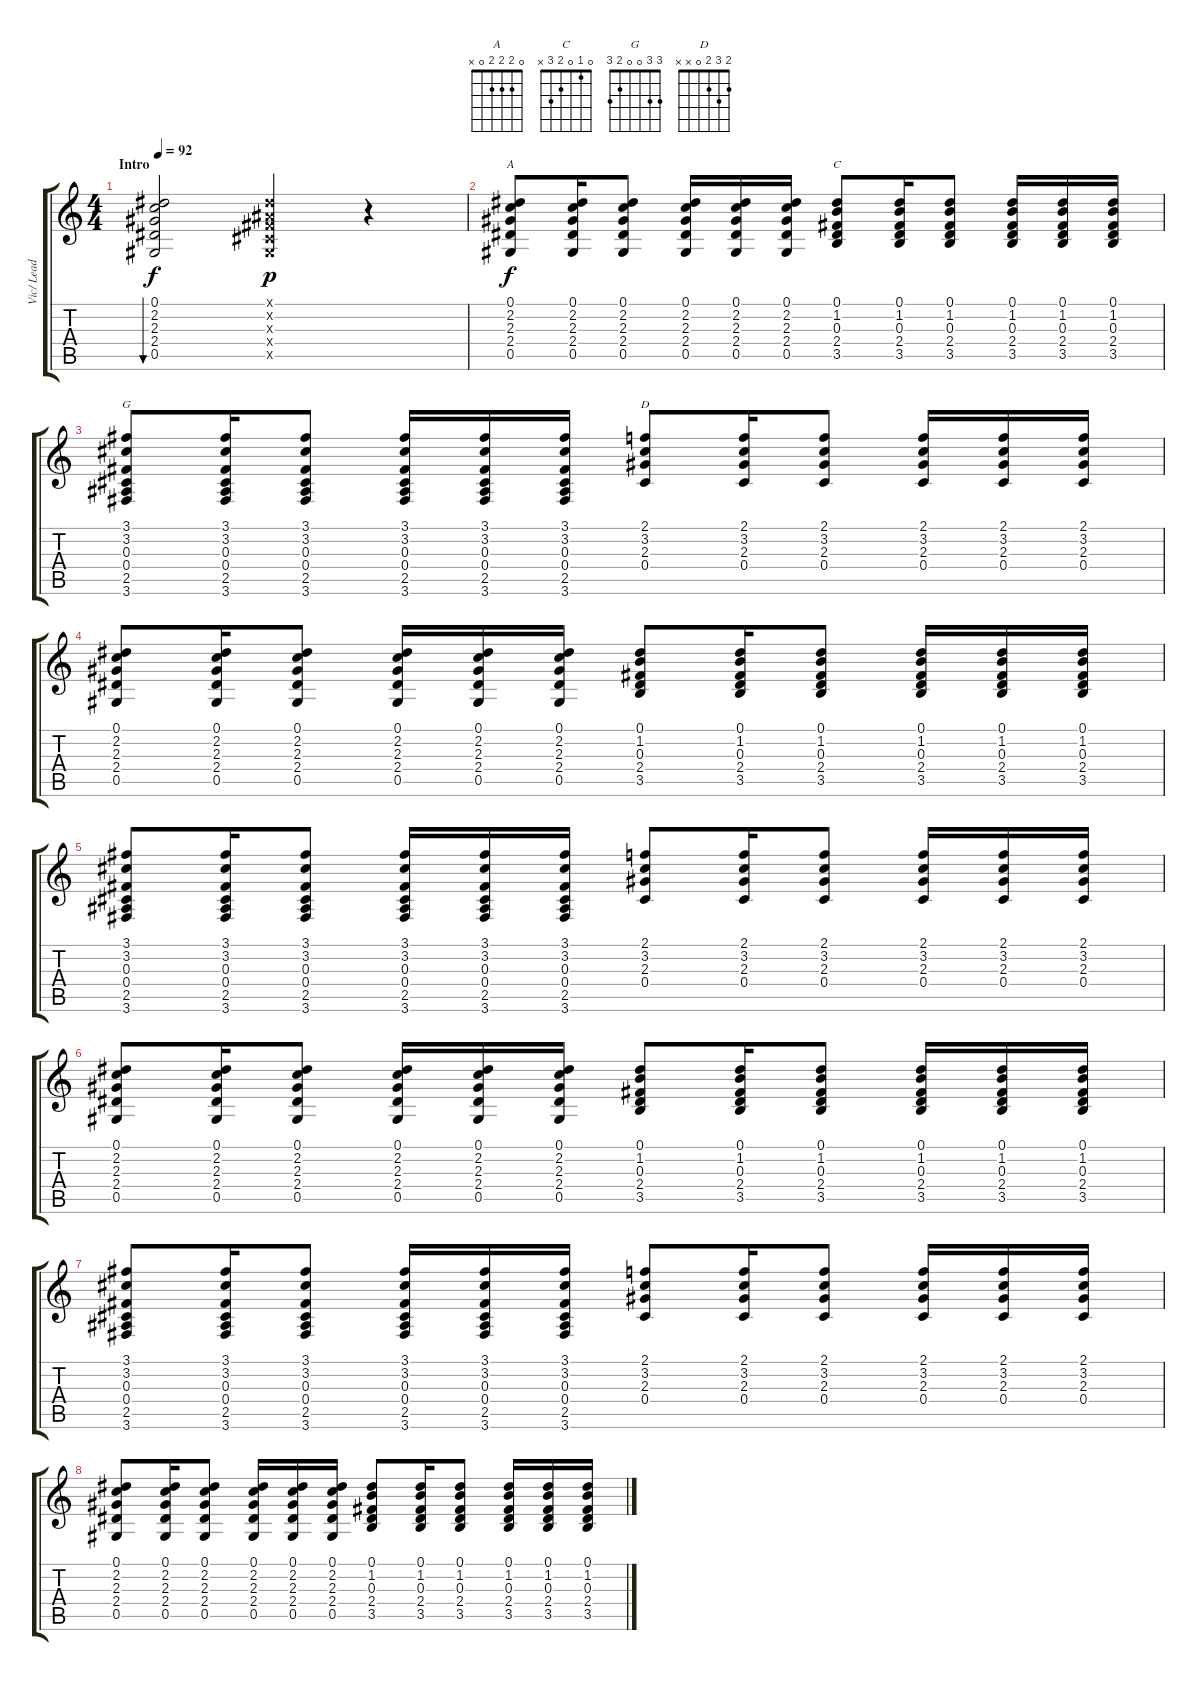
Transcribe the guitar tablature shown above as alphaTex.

\track ("Vic/ Lead" "Vic/ Lead") {instrument acousticguitarsteel}
\staff {score tabs}
\tuning (Eb4 Bb3 Gb3 Db3 Ab2 Eb2) {hide}
\chord ("A" 0 2 2 2 0 x)
\chord ("C" 0 1 0 2 3 x)
\chord ("G" 3 3 0 0 2 3)
\chord ("D" 2 3 2 0 x x)
\ts (4 4)
\section ("" "Intro")
\tempo 92
\clef g2
\ks c
(0.1 2.2 2.3 2.4 0.5).2{bu 240 dy f instrument acousticguitarsteel} (0.1{x} 0.2{x} 0.3{x} 0.4{x} 0.5{x}).4{dy p} r.4 |
(0.1 2.2 2.3 2.4 0.5).8{ch "A" dy f} (0.1 2.2 2.3 2.4 0.5).16 (0.1 2.2 2.3 2.4 0.5).8 (0.1 2.2 2.3 2.4 0.5).16 (0.1 2.2 2.3 2.4 0.5).16 (0.1 2.2 2.3 2.4 0.5).16 (0.1 1.2 0.3 2.4 3.5).8{ch "C"} (0.1 1.2 0.3 2.4 3.5).16 (0.1 1.2 0.3 2.4 3.5).8 (0.1 1.2 0.3 2.4 3.5).16 (0.1 1.2 0.3 2.4 3.5).16 (0.1 1.2 0.3 2.4 3.5).16 |
(3.1 3.2 0.3 0.4 2.5 3.6).8{ch "G"} (3.1 3.2 0.3 0.4 2.5 3.6).16 (3.1 3.2 0.3 0.4 2.5 3.6).8 (3.1 3.2 0.3 0.4 2.5 3.6).16 (3.1 3.2 0.3 0.4 2.5 3.6).16 (3.1 3.2 0.3 0.4 2.5 3.6).16 (2.1 3.2 2.3 0.4).8{ch "D"} (2.1 3.2 2.3 0.4).16 (2.1 3.2 2.3 0.4).8 (2.1 3.2 2.3 0.4).16 (2.1 3.2 2.3 0.4).16 (2.1 3.2 2.3 0.4).16 |
(0.1 2.2 2.3 2.4 0.5).8 (0.1 2.2 2.3 2.4 0.5).16 (0.1 2.2 2.3 2.4 0.5).8 (0.1 2.2 2.3 2.4 0.5).16 (0.1 2.2 2.3 2.4 0.5).16 (0.1 2.2 2.3 2.4 0.5).16 (0.1 1.2 0.3 2.4 3.5).8 (0.1 1.2 0.3 2.4 3.5).16 (0.1 1.2 0.3 2.4 3.5).8 (0.1 1.2 0.3 2.4 3.5).16 (0.1 1.2 0.3 2.4 3.5).16 (0.1 1.2 0.3 2.4 3.5).16 |
(3.1 3.2 0.3 0.4 2.5 3.6).8 (3.1 3.2 0.3 0.4 2.5 3.6).16 (3.1 3.2 0.3 0.4 2.5 3.6).8 (3.1 3.2 0.3 0.4 2.5 3.6).16 (3.1 3.2 0.3 0.4 2.5 3.6).16 (3.1 3.2 0.3 0.4 2.5 3.6).16 (2.1 3.2 2.3 0.4).8 (2.1 3.2 2.3 0.4).16 (2.1 3.2 2.3 0.4).8 (2.1 3.2 2.3 0.4).16 (2.1 3.2 2.3 0.4).16 (2.1 3.2 2.3 0.4).16 |
(0.1 2.2 2.3 2.4 0.5).8 (0.1 2.2 2.3 2.4 0.5).16 (0.1 2.2 2.3 2.4 0.5).8 (0.1 2.2 2.3 2.4 0.5).16 (0.1 2.2 2.3 2.4 0.5).16 (0.1 2.2 2.3 2.4 0.5).16 (0.1 1.2 0.3 2.4 3.5).8 (0.1 1.2 0.3 2.4 3.5).16 (0.1 1.2 0.3 2.4 3.5).8 (0.1 1.2 0.3 2.4 3.5).16 (0.1 1.2 0.3 2.4 3.5).16 (0.1 1.2 0.3 2.4 3.5).16 |
(3.1 3.2 0.3 0.4 2.5 3.6).8 (3.1 3.2 0.3 0.4 2.5 3.6).16 (3.1 3.2 0.3 0.4 2.5 3.6).8 (3.1 3.2 0.3 0.4 2.5 3.6).16 (3.1 3.2 0.3 0.4 2.5 3.6).16 (3.1 3.2 0.3 0.4 2.5 3.6).16 (2.1 3.2 2.3 0.4).8 (2.1 3.2 2.3 0.4).16 (2.1 3.2 2.3 0.4).8 (2.1 3.2 2.3 0.4).16 (2.1 3.2 2.3 0.4).16 (2.1 3.2 2.3 0.4).16 |
(0.1 2.2 2.3 2.4 0.5).8 (0.1 2.2 2.3 2.4 0.5).16 (0.1 2.2 2.3 2.4 0.5).8 (0.1 2.2 2.3 2.4 0.5).16 (0.1 2.2 2.3 2.4 0.5).16 (0.1 2.2 2.3 2.4 0.5).16 (0.1 1.2 0.3 2.4 3.5).8 (0.1 1.2 0.3 2.4 3.5).16 (0.1 1.2 0.3 2.4 3.5).8 (0.1 1.2 0.3 2.4 3.5).16 (0.1 1.2 0.3 2.4 3.5).16 (0.1 1.2 0.3 2.4 3.5).16
